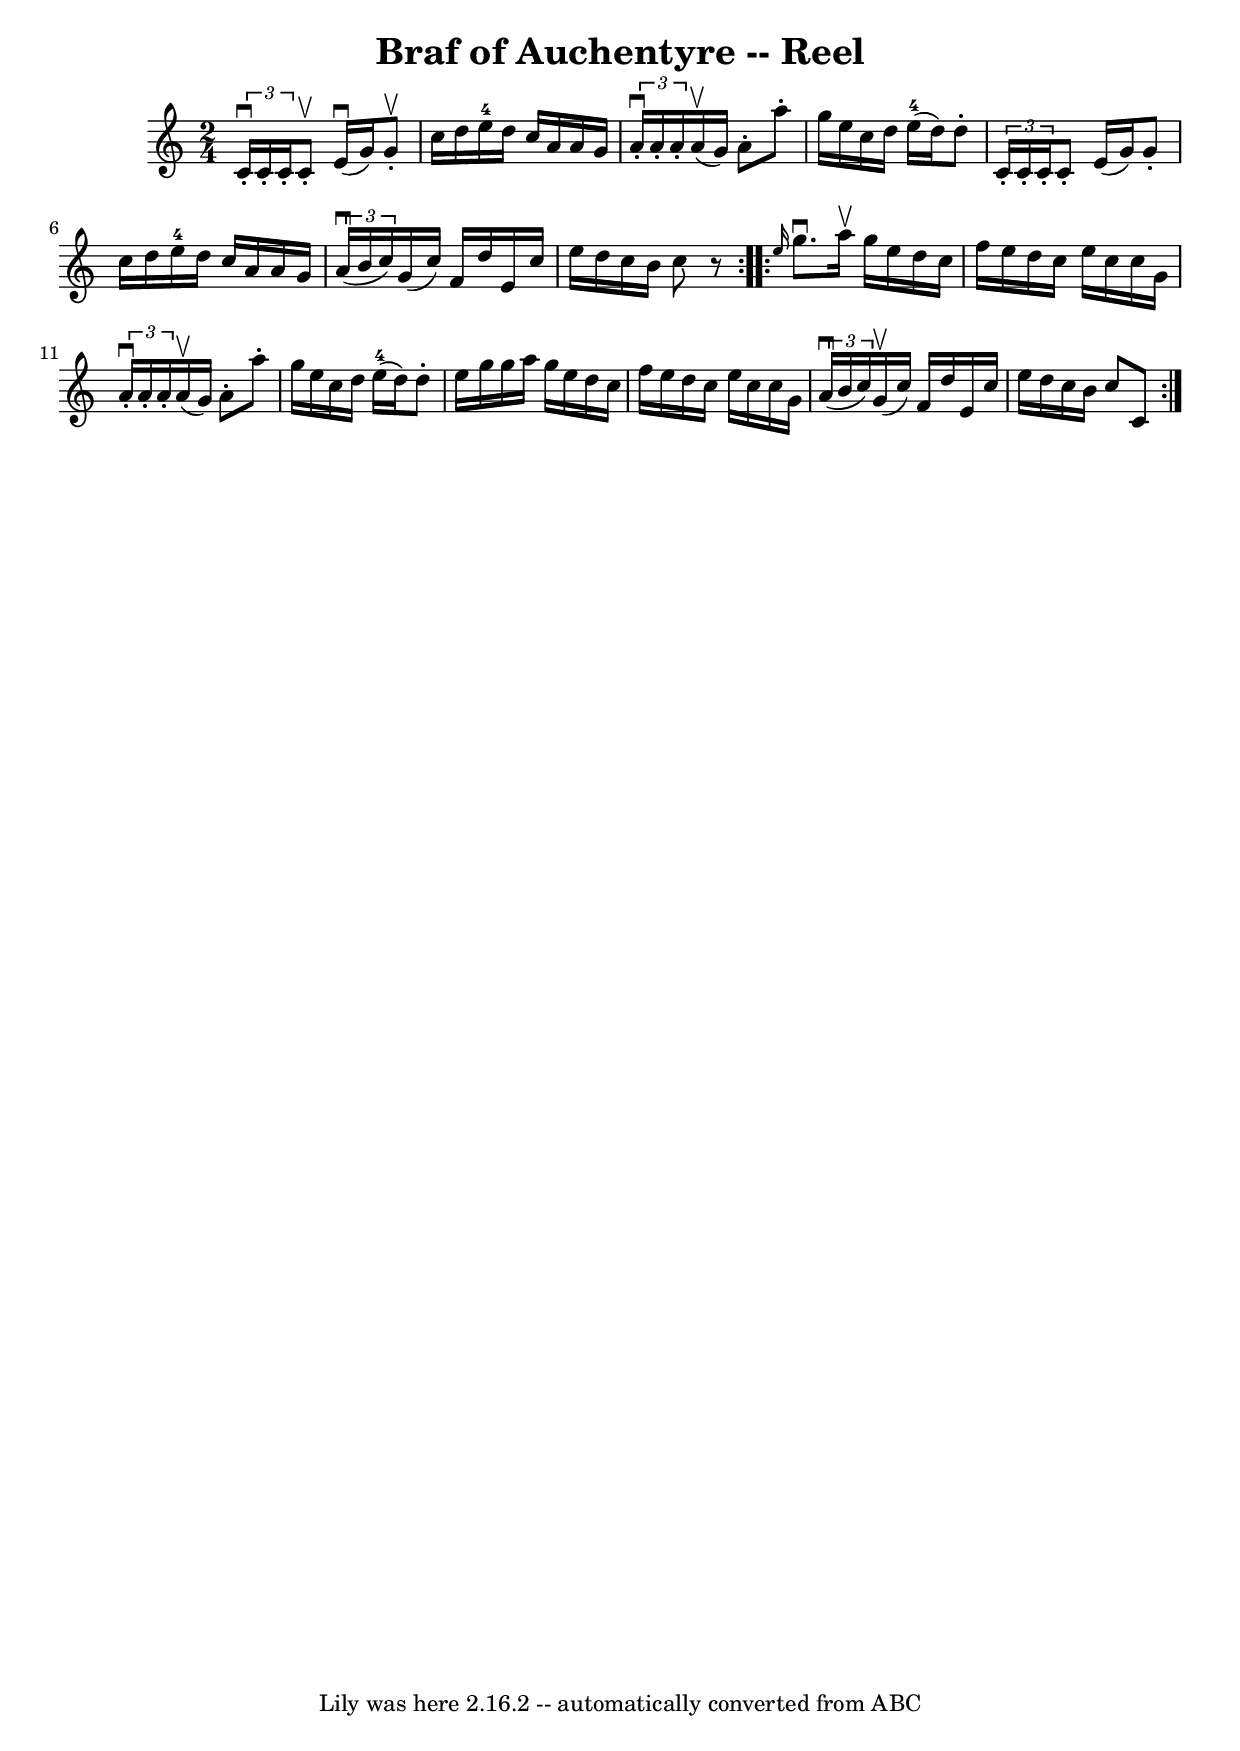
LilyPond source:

\version "2.16.2"
\include "Mammoth.ily"
\header {
  %% book = "Ryan's Mammoth Collection"
  crossRefNumber = "1"
  footnotes = "\\\\315"
  origin = "SCOTCH."
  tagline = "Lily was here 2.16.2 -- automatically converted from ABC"
  title = "Braf of Auchentyre -- Reel"

}
voicedefault =  {



  \repeat volta 2 {

    \time 2/4
    \key c \major
    \times 2/3 { c'16^\downbow-. c'16-. c'16-. } c'8^\upbow-. e'16^\downbow(g'16) g'8^\upbow-. |
    c''16 d''16 e''16-4 d''16 c''16 a'16 a'16 g'16 |
    \times 2/3 { a'16^\downbow-. a'16-. a'16-. } a'16^\upbow(g'16) a'8-. a''8-. |
    g''16 e''16 c''16 d''16 e''16-4(d''16) d''8-. |
    \times 2/3 { c'16-. c'16  		 -. c'16-. } c'8-. e'16 (g'16) g'8-. |
    c''16 d''16 e''16-4 d''16 c''16 a'16 a'16 g'16 |

    \times 2/3 { a'16^\downbow(b'16 c''16) } g'16 (c''16) f'16 d''16 e'16 c''16 |
    e''16 d''16 c''16 b'16
    c''8 r8
  }
  \repeat volta 2 {
    \grace { e''16 } g''8.^\downbow a''16^\upbow g''16 e''16 d''16 c''16 |
    f''16 e''16 d''16 c''16 e''16 c''16 c''16 g'16 |
    \times 2/3 {
      a'16^\downbow-. a'16-. a'16-. } a'16^\upbow(g'16) a'8-. a''8-. |
    g''16 e''16 c''16 d''16 e''16-4( d''16) d''8-. |
    e''16 g''16 g''16 a''16 g''16 e''16 d''16 c''16 |
    f''16 e''16 d''16 c''16 e''16 c''16 c''16 g'16 |
    \times 2/3 { a'16^\downbow(b'16 c''16) } g'16^\upbow(c''16) f'16 d''16 e'16 c''16 |
    e''16 d''16 c''16 b'16 c''8 c'8
  }

}

\score{
  <<

    \context Staff="default"
    {
      \voicedefault

    }

  >>
  \layout {

  }
  \midi {
  }

}
